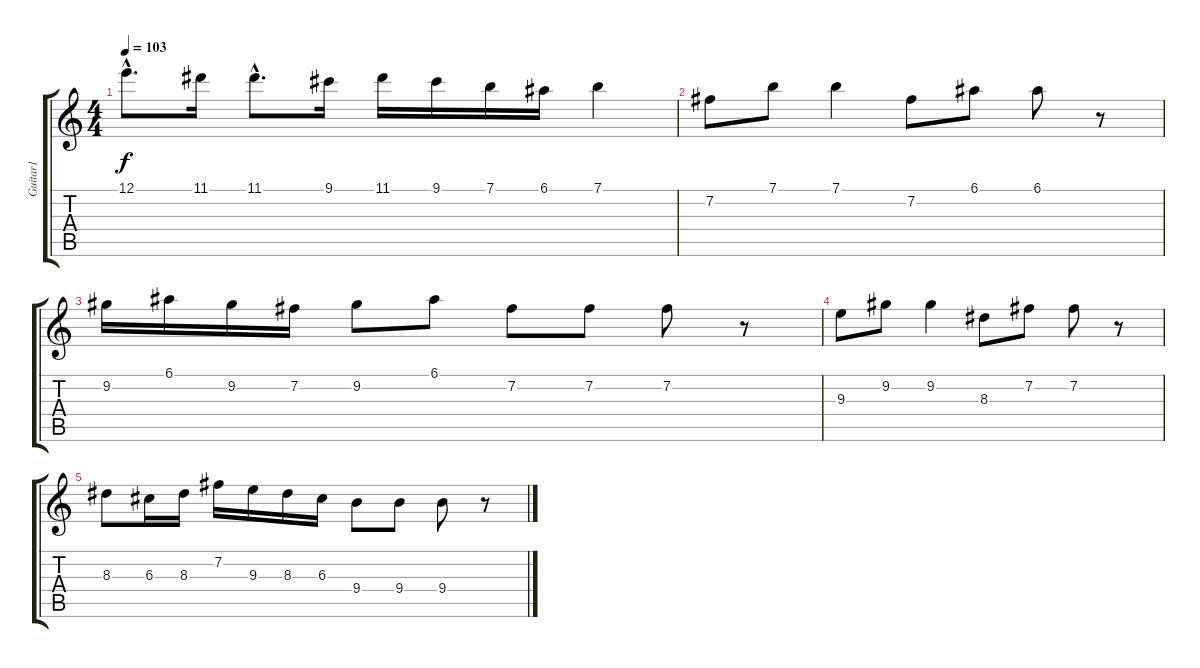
\track ("Guitar1" "Guitar1") {instrument distortionguitar}
\staff {score tabs}
\tuning (E4 B3 G3 D3 A2 E2) {hide}
\ts (4 4)
\tempo 103
\clef g2
\ks c
12.1{hac}.8{d dy f} 11.1.16 11.1{hac}.8{d} 9.1.16 11.1.16 9.1.16 7.1.16 6.1.16 7.1.4 |
7.2.8 7.1.8 7.1.4 7.2.8 6.1.8 6.1.8 r.8 |
9.2.16 6.1.16 9.2.16 7.2.16 9.2.8 6.1.8 7.2.8 7.2.8 7.2.8 r.8 |
9.3.8 9.2.8 9.2.4 8.3.8 7.2.8 7.2.8 r.8 |
8.3.8 6.3.16 8.3.16 7.2.16 9.3.16 8.3.16 6.3.16 9.4.8 9.4.8 9.4.8 r.8
